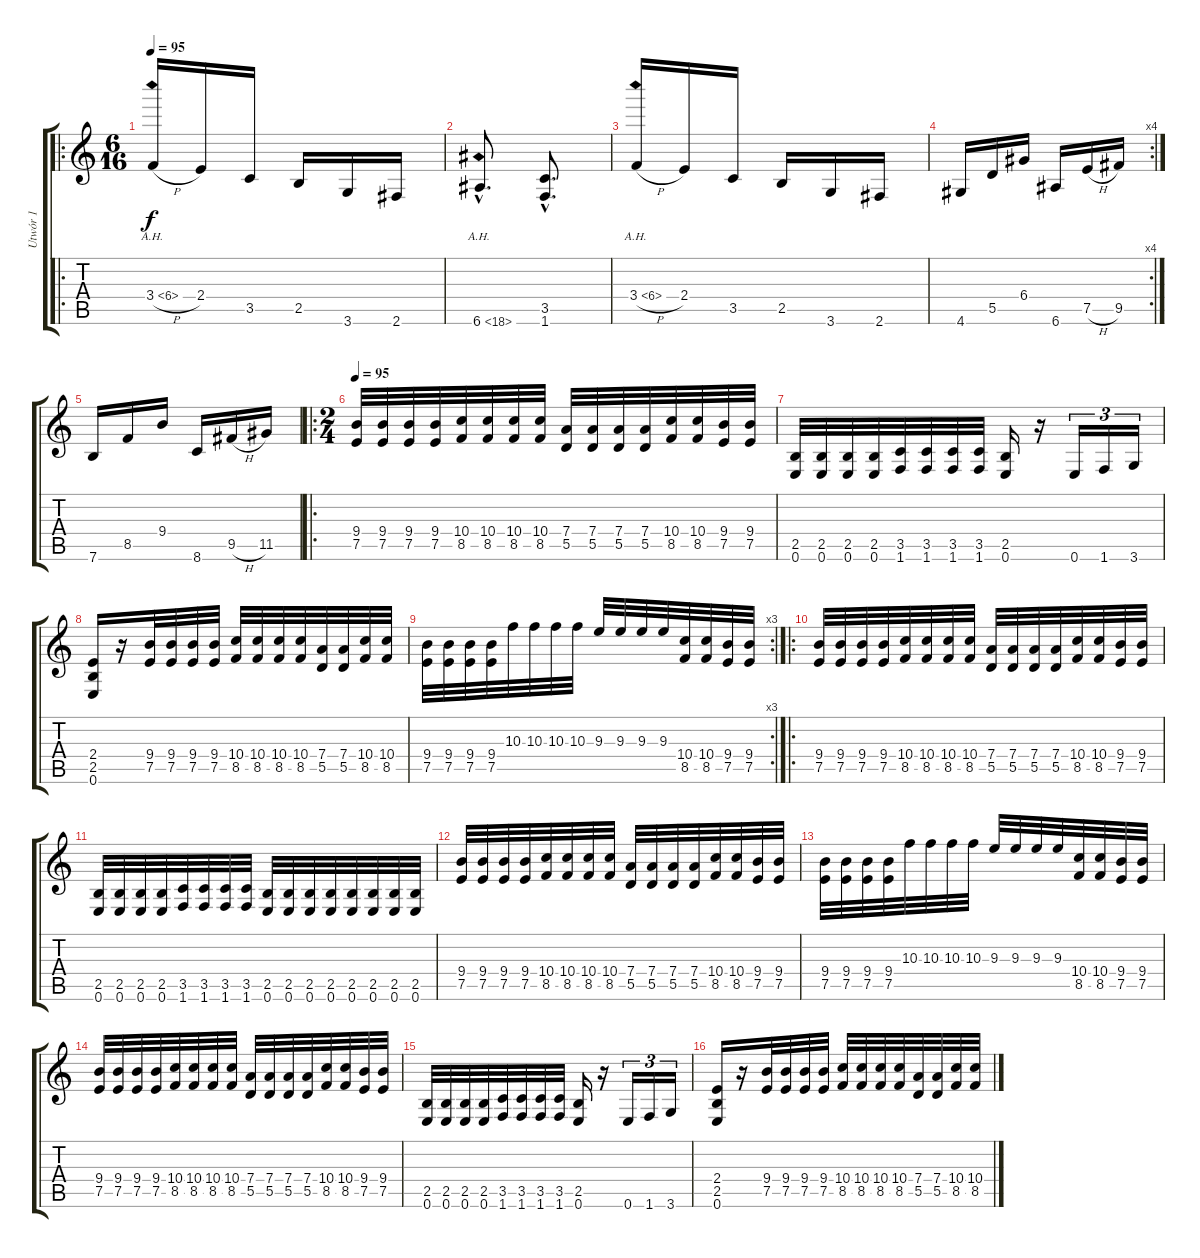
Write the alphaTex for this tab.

\track ("Utwór 1" "Utwór 1") {instrument acousticguitarnylon}
\staff {score tabs}
\tuning (E4 B3 G3 D3 A2 E2) {hide}
\ro
\ts (6 16)
\tempo 95
\clef g2
\ks c
3.4{ah 3 h}.16{dy f} 2.4.16 3.5.16 2.5.16 3.6.16 2.6.16 |
6.6{ah 12 hac}.8{d} (3.5{hac} 1.6{hac}).8{d} |
3.4{ah 3 h}.16 2.4.16 3.5.16 2.5.16 3.6.16 2.6.16 |
\rc 4
4.6.16 5.5.16 6.4.16 6.6.16 7.5{h}.16 9.5.16 |
7.6.16 8.5.16 9.4.16 8.6.16 9.5{h}.16 11.5.16 |
\ro
\ts (2 4)
\tempo 95
(9.4 7.5).32 (9.4 7.5).32 (9.4 7.5).32 (9.4 7.5).32 (10.4 8.5).32 (10.4 8.5).32 (10.4 8.5).32 (10.4 8.5).32 (7.4 5.5).32 (7.4 5.5).32 (7.4 5.5).32 (7.4 5.5).32 (10.4 8.5).32 (10.4 8.5).32 (9.4 7.5).32 (9.4 7.5).32 |
(2.5 0.6).32 (2.5 0.6).32 (2.5 0.6).32 (2.5 0.6).32 (3.5 1.6).32 (3.5 1.6).32 (3.5 1.6).32 (3.5 1.6).32 (2.5 0.6).16 r.16 0.6.16{tu (3 2)} 1.6.16{tu (3 2)} 3.6.16{tu (3 2)} |
(2.4 2.5 0.6).16 r.16 (9.4 7.5).32 (9.4 7.5).32 (9.4 7.5).32 (9.4 7.5).32 (10.4 8.5).32 (10.4 8.5).32 (10.4 8.5).32 (10.4 8.5).32 (7.4 5.5).32 (7.4 5.5).32 (10.4 8.5).32 (10.4 8.5).32 |
\rc 3
(9.4 7.5).32 (9.4 7.5).32 (9.4 7.5).32 (9.4 7.5).32 10.3.32 10.3.32 10.3.32 10.3.32 9.3.32 9.3.32 9.3.32 9.3.32 (10.4 8.5).32 (10.4 8.5).32 (9.4 7.5).32 (9.4 7.5).32 |
\ro
(9.4 7.5).32 (9.4 7.5).32 (9.4 7.5).32 (9.4 7.5).32 (10.4 8.5).32 (10.4 8.5).32 (10.4 8.5).32 (10.4 8.5).32 (7.4 5.5).32 (7.4 5.5).32 (7.4 5.5).32 (7.4 5.5).32 (10.4 8.5).32 (10.4 8.5).32 (9.4 7.5).32 (9.4 7.5).32 |
(2.5 0.6).32 (2.5 0.6).32 (2.5 0.6).32 (2.5 0.6).32 (3.5 1.6).32 (3.5 1.6).32 (3.5 1.6).32 (3.5 1.6).32 (2.5 0.6).32 (2.5 0.6).32 (2.5 0.6).32 (2.5 0.6).32 (2.5 0.6).32 (2.5 0.6).32 (2.5 0.6).32 (2.5 0.6).32 |
(9.4 7.5).32 (9.4 7.5).32 (9.4 7.5).32 (9.4 7.5).32 (10.4 8.5).32 (10.4 8.5).32 (10.4 8.5).32 (10.4 8.5).32 (7.4 5.5).32 (7.4 5.5).32 (7.4 5.5).32 (7.4 5.5).32 (10.4 8.5).32 (10.4 8.5).32 (9.4 7.5).32 (9.4 7.5).32 |
(9.4 7.5).32 (9.4 7.5).32 (9.4 7.5).32 (9.4 7.5).32 10.3.32 10.3.32 10.3.32 10.3.32 9.3.32 9.3.32 9.3.32 9.3.32 (10.4 8.5).32 (10.4 8.5).32 (9.4 7.5).32 (9.4 7.5).32 |
(9.4 7.5).32 (9.4 7.5).32 (9.4 7.5).32 (9.4 7.5).32 (10.4 8.5).32 (10.4 8.5).32 (10.4 8.5).32 (10.4 8.5).32 (7.4 5.5).32 (7.4 5.5).32 (7.4 5.5).32 (7.4 5.5).32 (10.4 8.5).32 (10.4 8.5).32 (9.4 7.5).32 (9.4 7.5).32 |
(2.5 0.6).32 (2.5 0.6).32 (2.5 0.6).32 (2.5 0.6).32 (3.5 1.6).32 (3.5 1.6).32 (3.5 1.6).32 (3.5 1.6).32 (2.5 0.6).16 r.16 0.6.16{tu (3 2)} 1.6.16{tu (3 2)} 3.6.16{tu (3 2)} |
(2.4 2.5 0.6).16 r.16 (9.4 7.5).32 (9.4 7.5).32 (9.4 7.5).32 (9.4 7.5).32 (10.4 8.5).32 (10.4 8.5).32 (10.4 8.5).32 (10.4 8.5).32 (7.4 5.5).32 (7.4 5.5).32 (10.4 8.5).32 (10.4 8.5).32
